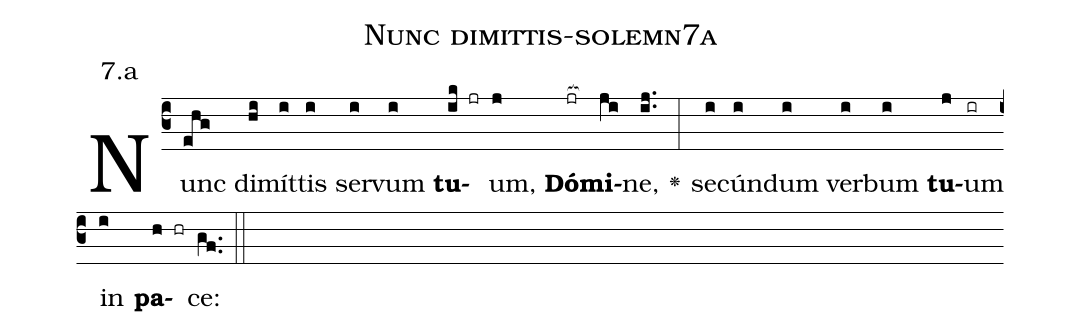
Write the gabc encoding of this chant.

name: Nunc dimittis-solemn7a;
annotation: 7.a;
%%
(c3)Nunc(ehg) di(hi)mít(i)tis(i) ser(i)vum(i) <b>tu</b>(ik jr)um,(j) <b>Dó</b>(jr[ocb:1{])<b>mi</b>(ji[ocb:0}])ne,(ij..) <v>\greheightstar</v>(:) se(i)cún(i)dum(i) ver(i)bum(i) <b>tu</b>(j)um(ir) in(i) <b>pa</b>(h hr)ce:(gf..) (::)


%E(i) u(i) o(j) u(i) a(h) e.(gf..) (::)
